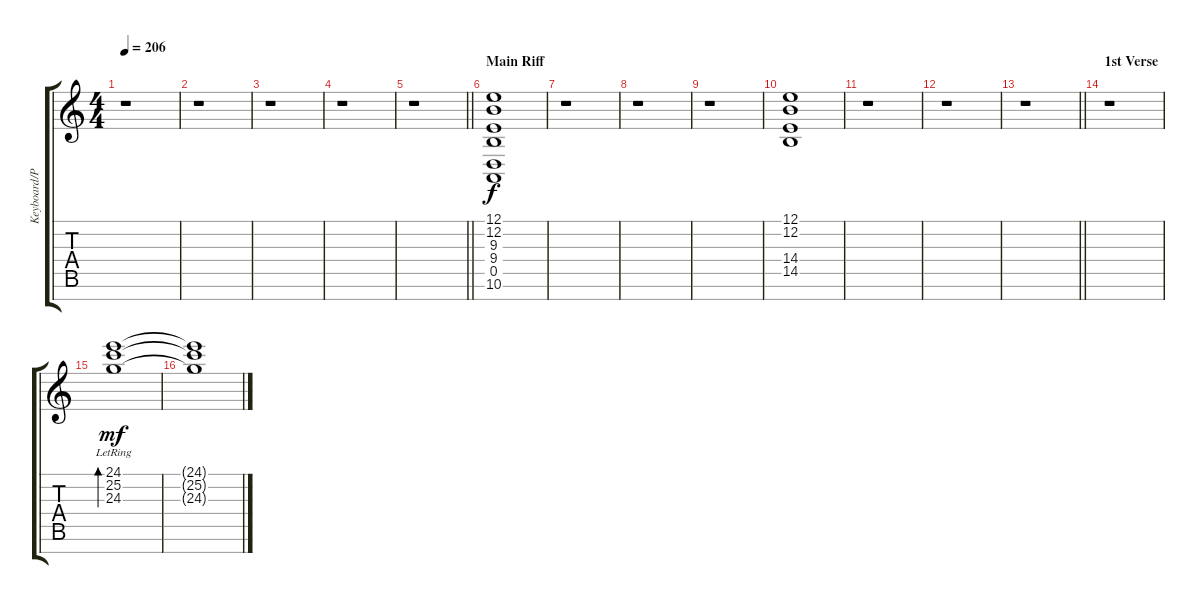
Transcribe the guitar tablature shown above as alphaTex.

\track ("Keyboard/Piano" "Keyboard/P") {instrument acousticgrandpiano}
\staff {score tabs}
\tuning (E4 B3 G3 D3 A2 E2 B1) {hide}
\ts (4 4)
\tempo 206
\clef g2
\ks c
r.1{dy f} |
r.1 |
r.1 |
r.1 |
\barLineRight lightlight
r.1 |
\section ("" "Main Riff")
(12.1 12.2 9.3 9.4 0.5 10.6).1{volume 8 instrument gunshot} |
r.1 |
r.1 |
r.1 |
(12.1 12.2 14.4 14.5).1{volume 4 instrument gunshot} |
r.1 |
r.1 |
\barLineRight lightlight
r.1 |
\section ("" "1st Verse")
r.1{volume 9 balance 8 instrument acousticgrandpiano} |
(24.1{lr} 25.2{lr} 24.3{lr}).1{bd 480 dy mf} |
(24.1{t} 25.2{t} 24.3{t}).1
